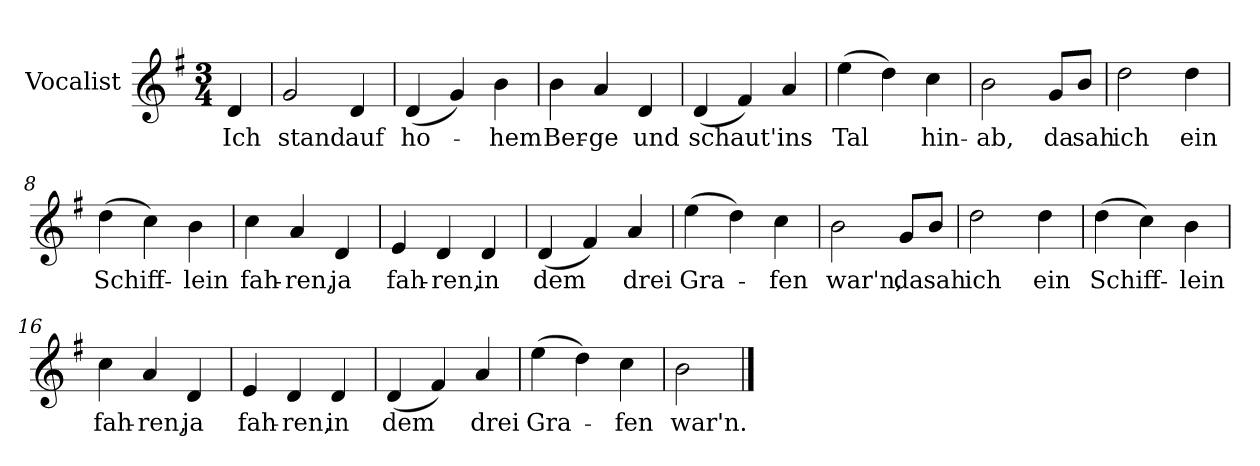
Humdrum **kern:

**kern	**text
*part1	*part1
*staff1	*staff1
*I"Vocalist	*
*k[f#]	*
*G:	*
*M3/4	*
=	=
4d	Ich
=1	=1
2g	stand
4d	auf
=2	=2
(4d	ho-
4g)	.
4b	-hem
=3	=3
4b	Ber-
4a	-ge
4d	und
=4	=4
(4d	schaut'
4f#)	.
4a	ins
=5	=5
(4ee	Tal
4dd)	.
4cc	hin-
=6	=6
2b	-ab,
8gL	da
8bJ	sah
=7	=7
2dd	ich
4dd	ein
=8	=8
(4dd	Schiff-
4cc)	.
4b	-lein
=9	=9
4cc	fah-
4a	-ren,
4d	ja
=10	=10
4e	fah-
4d	-ren,
4d	in
=11	=11
(4d	dem
4f#)	.
4a	drei
=12	=12
(4ee	Gra-
4dd)	.
4cc	-fen
=13	=13
2b	war'n,
8gL	da
8bJ	sah
=14	=14
2dd	ich
4dd	ein
=15	=15
(4dd	Schiff-
4cc)	.
4b	-lein
=16	=16
4cc	fah-
4a	-ren,
4d	ja
=17	=17
4e	fah-
4d	-ren,
4d	in
=18	=18
(4d	dem
4f#)	.
4a	drei
=19	=19
(4ee	Gra-
4dd)	.
4cc	-fen
=20	=20
2b	war'n.
==	==
*-	*-
